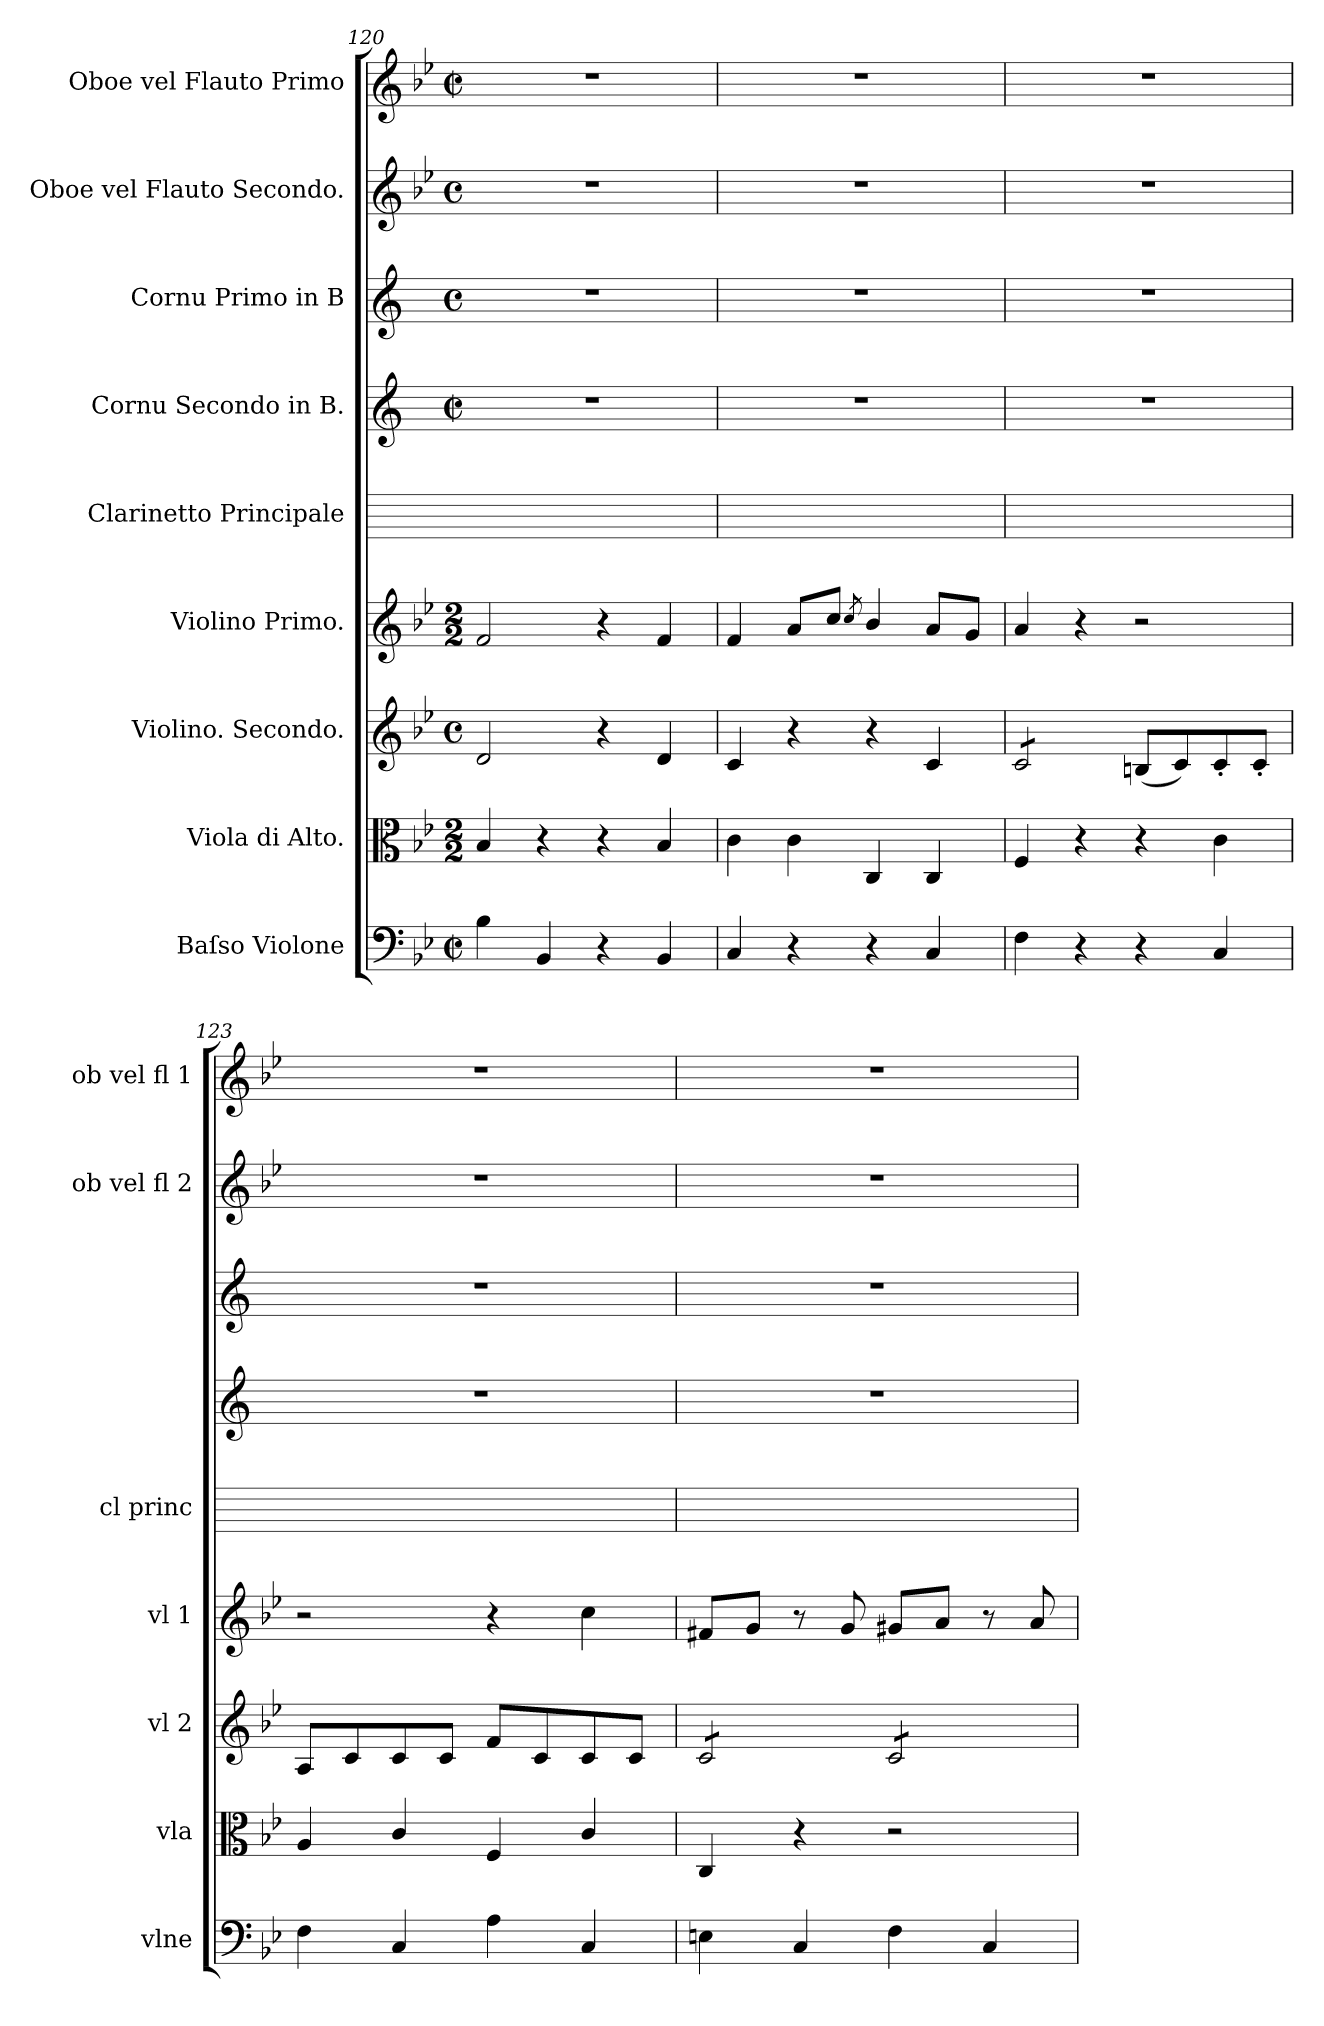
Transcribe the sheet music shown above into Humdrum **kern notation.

**kern	**kern	**kern	**kern	**kern	**kern	**kern	**kern	**kern
*part9	*part8	*part7	*part6	*part5	*part4	*part3	*part2	*part1
*staff9	*staff8	*staff7	*staff6	*staff5	*staff4	*staff3	*staff2	*staff1
*I"Baſso Violone	*I"Viola di Alto.	*I"Violino. Secondo.	*I"Violino Primo.	*I"Clarinetto Principale	*I"Cornu Secondo in B.	*I"Cornu Primo in B	*I"Oboe vel Flauto Secondo.	*I"Oboe vel Flauto Primo
*I'vlne	*I'vla	*I'vl 2	*I'vl 1	*I'cl princ	*	*	*I'ob vel fl 2	*I'ob vel fl 1
*clefF4	*clefC3	*clefG2	*clefG2	*	*clefG2	*clefG2	*clefG2	*clefG2
*	*	*	*	*	*ITrd1c2	*ITrd1c2	*	*
*k[b-e-]	*k[b-e-]	*k[b-e-]	*k[b-e-]	*	*k[b-e-]	*k[b-e-]	*k[b-e-]	*k[b-e-]
*B-:	*B-:	*B-:	*B-:	*	*B-:	*B-:	*B-:	*B-:
*M2/2	*M2/2	*M2/2	*M2/2	*	*M2/2	*M2/2	*M2/2	*M2/2
*met(c|)	*	*met(c)	*	*	*met(c|)	*met(c)	*met(c)	*met(c|)
=120	=120	=120	=120	=120	=120	=120	=120	=120
4B-\	4B-/	2d/	2f/	1ryy	1r	1r	1r	1r
4BB-/	4r	.	.	.	.	.	.	.
4r	4r	4r	4r	.	.	.	.	.
4BB-/	4B-/	4d/	4f/	.	.	.	.	.
=121	=121	=121	=121	=121	=121	=121	=121	=121
4C/	4c\	4c/	4f/	1ryy	1r	1r	1r	1r
4r	4c\	4r	8a/L	.	.	.	.	.
.	.	.	8cc/J	.	.	.	.	.
.	.	.	8qcc/	.	.	.	.	.
4r	4C/	4r	4b-/	.	.	.	.	.
4C/	4C/	4c/	8a/L	.	.	.	.	.
.	.	.	8g/J	.	.	.	.	.
=122	=122	=122	=122	=122	=122	=122	=122	=122
*	*	*tremolo	*	*	*	*	*	*
4F\	4F/	8c/L	4a/	1ryy	1r	1r	1r	1r
.	.	8c/	.	.	.	.	.	.
4r	4r	8c/	4r	.	.	.	.	.
.	.	8c/J	.	.	.	.	.	.
*	*	*Xtremolo	*	*	*	*	*	*
4r	4r	(8Bn/L	2r	.	.	.	.	.
.	.	8c/)	.	.	.	.	.	.
4C/	4c\	8c'/	.	.	.	.	.	.
.	.	8c'/J	.	.	.	.	.	.
=123	=123	=123	=123	=123	=123	=123	=123	=123
4F\	4A/	8A/L	2r	1ryy	1r	1r	1r	1r
.	.	8c/	.	.	.	.	.	.
4C/	4c/	8c/	.	.	.	.	.	.
.	.	8c/J	.	.	.	.	.	.
4A\	4F/	8f/L	4r	.	.	.	.	.
.	.	8c/	.	.	.	.	.	.
4C/	4c/	8c/	4cc\	.	.	.	.	.
.	.	8c/J	.	.	.	.	.	.
=124	=124	=124	=124	=124	=124	=124	=124	=124
*	*	*tremolo	*	*	*	*	*	*
4En\	4C/	8c/L	8f#X/L	1ryy	1r	1r	1r	1r
.	.	8c/	8g/J	.	.	.	.	.
4C/	4r	8c/	8r	.	.	.	.	.
.	.	8c/J	8g/	.	.	.	.	.
4F\	2r	8c/L	8g#X/L	.	.	.	.	.
.	.	8c/	8a/J	.	.	.	.	.
4C/	.	8c/	8r	.	.	.	.	.
.	.	8c/J	8a/	.	.	.	.	.
*	*	*Xtremolo	*	*	*	*	*	*
=	=	=	=	=	=	=	=	=
*-	*-	*-	*-	*-	*-	*-	*-	*-
